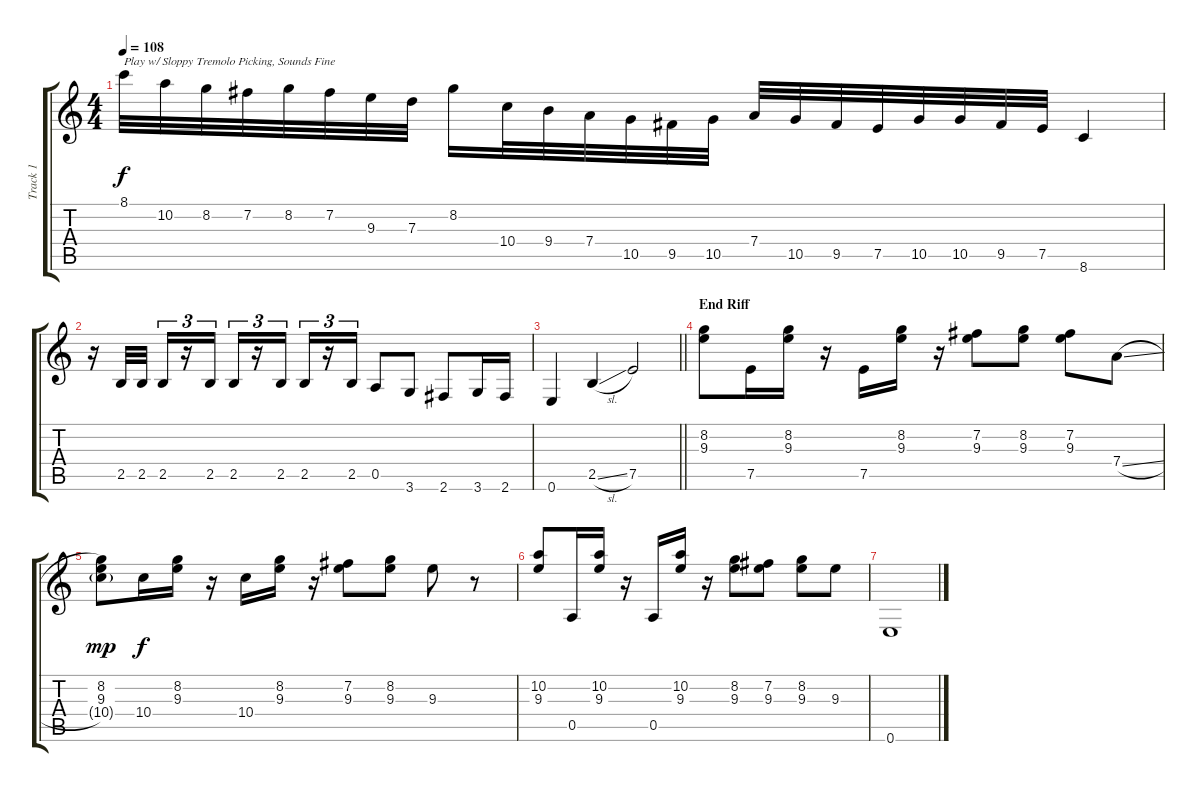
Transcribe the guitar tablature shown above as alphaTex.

\track ("Track 1" "Track 1") {instrument acousticguitarsteel}
\staff {score tabs}
\tuning (E4 B3 G3 D3 A2 E2) {hide}
\ts (4 4)
\tempo 108
\clef g2
\ks c
8.1.32{txt "Play w/ Sloppy Tremolo Picking, Sounds Fine" dy f} 10.2.32 8.2.32 7.2.32 8.2.32 7.2.32 9.3.32 7.3.32 8.2.16 10.4.32 9.4.32 7.4.32 10.5.32 9.5.32 10.5.32 7.4.32 10.5.32 9.5.32 7.5.32 10.5.32 10.5.32 9.5.32 7.5.32 8.6.4 |
r.16 2.5.32 2.5.32{beam splitsecondary} 2.5.16{tu (3 2)} r.16{tu (3 2)} 2.5.16{tu (3 2)} 2.5.16{tu (3 2)} r.16{tu (3 2)} 2.5.16{tu (3 2)} 2.5.16{tu (3 2)} r.16{tu (3 2)} 2.5.16{tu (3 2)} 0.5.8 3.6.8 2.6.8 3.6.16 2.6.16 |
\barLineRight lightlight
0.6.4 2.5{sl}.4 7.5.2 |
\section ("" "End Riff")
(8.2 9.3).8 7.5.16 (8.2 9.3).16 r.16 7.5.16 (8.2 9.3).16 r.16 (7.2 9.3).8 (8.2 9.3).8 (7.2 9.3).8 7.4{sl}.8 |
(8.2 9.3 10.4{g}).8{dy mp} 10.4.16{dy f} (8.2 9.3).16 r.16 10.4.16 (8.2 9.3).16 r.16 (7.2 9.3).8 (8.2 9.3).8 9.3.8 r.8 |
(10.2 9.3).8 0.5.16 (10.2 9.3).16 r.16 0.5.16 (10.2 9.3).16 r.16 (8.2 9.3).8 (7.2 9.3).8 (8.2 9.3).8 9.3.8 |
0.6.1
